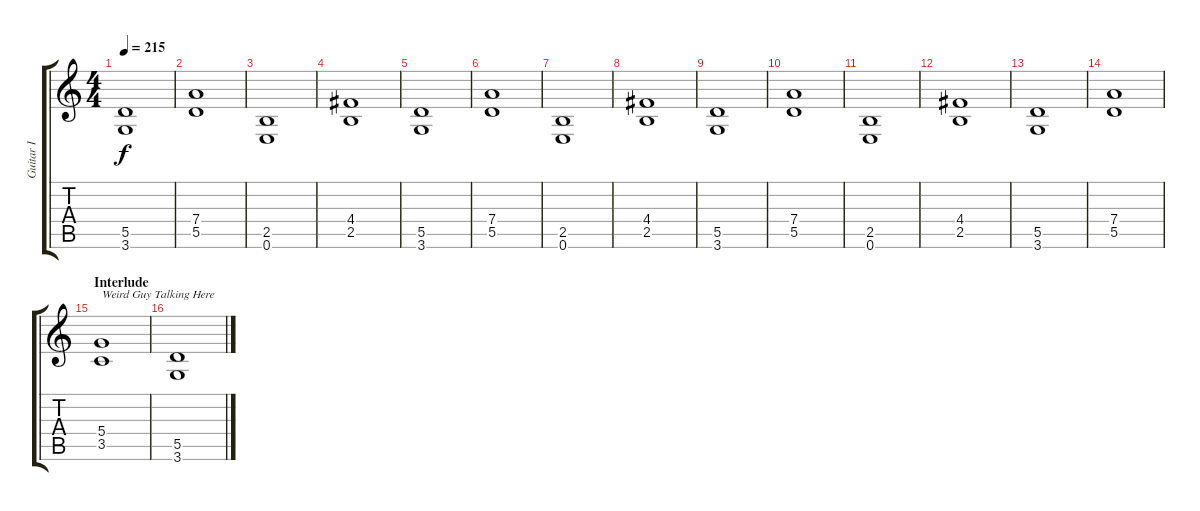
\track ("Guitar I" "Guitar I") {instrument distortionguitar}
\staff {score tabs}
\tuning (E4 B3 G3 D3 A2 E2) {hide}
\ts (4 4)
\tempo 215
\clef g2
\ks c
(5.5 3.6).1{dy f} |
(7.4 5.5).1 |
(2.5 0.6).1 |
(4.4 2.5).1 |
(5.5 3.6).1 |
(7.4 5.5).1 |
(2.5 0.6).1 |
(4.4 2.5).1 |
(5.5 3.6).1 |
(7.4 5.5).1 |
(2.5 0.6).1 |
(4.4 2.5).1 |
(5.5 3.6).1 |
(7.4 5.5).1 |
\section ("" "Interlude")
(5.4 3.5).1{txt "Weird Guy Talking Here"} |
(5.5 3.6).1
